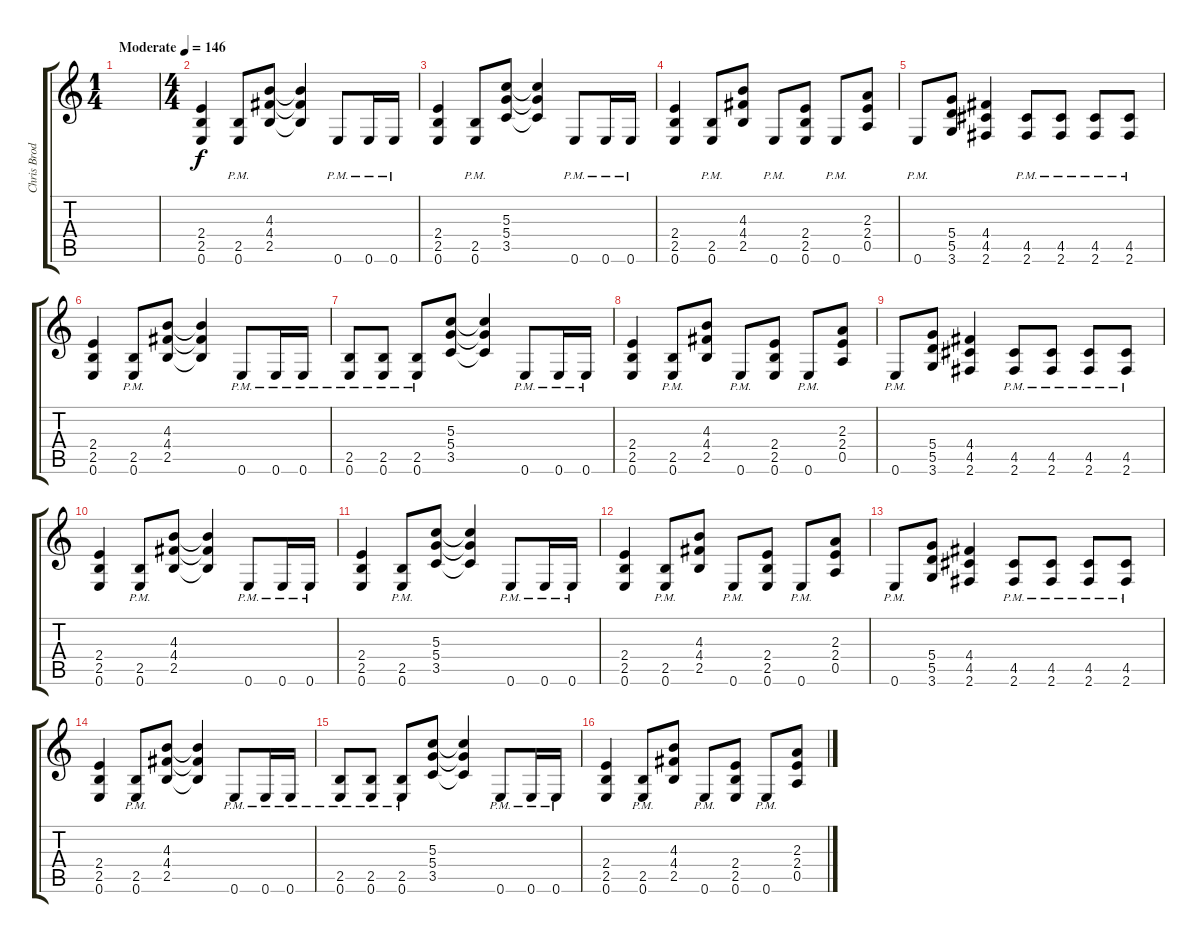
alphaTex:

\track ("Chris Broderick Rythm Gtr." "Chris Brod") {instrument overdrivenguitar}
\staff {score tabs}
\tuning (E4 B3 G3 D3 A2 E2) {hide}
\ts (1 4)
\tempo (146 "Moderate")
\clef g2
\ks c
|
\ts (4 4)
(2.4 2.5 0.6).4 (2.5{pm} 0.6{pm}).8 (4.3 4.4 2.5).8 (4.3{t} 4.4{t} 2.5{t}).4 0.6{pm}.8 0.6{pm}.16 0.6{pm}.16 |
(2.4 2.5 0.6).4 (2.5{pm} 0.6{pm}).8 (5.3 5.4 3.5).8 (5.3{t} 5.4{t} 3.5{t}).4 0.6{pm}.8 0.6{pm}.16 0.6{pm}.16 |
(2.4 2.5 0.6).4 (2.5{pm} 0.6{pm}).8 (4.3 4.4 2.5).8 0.6{pm}.8 (2.4 2.5 0.6).8 0.6{pm}.8 (2.3 2.4 0.5).8 |
0.6{pm}.8 (5.4 5.5 3.6).8 (4.4 4.5 2.6).4 (4.5{pm} 2.6{pm}).8 (4.5{pm} 2.6{pm}).8 (4.5{pm} 2.6{pm}).8 (4.5{pm} 2.6{pm}).8 |
(2.4 2.5 0.6).4 (2.5{pm} 0.6{pm}).8 (4.3 4.4 2.5).8 (4.3{t} 4.4{t} 2.5{t}).4 0.6{pm}.8 0.6{pm}.16 0.6{pm}.16 |
(2.5{pm} 0.6{pm}).8 (2.5{pm} 0.6{pm}).8 (2.5{pm} 0.6{pm}).8 (5.3 5.4 3.5).8 (5.3{t} 5.4{t} 3.5{t}).4 0.6{pm}.8 0.6{pm}.16 0.6{pm}.16 |
(2.4 2.5 0.6).4 (2.5{pm} 0.6{pm}).8 (4.3 4.4 2.5).8 0.6{pm}.8 (2.4 2.5 0.6).8 0.6{pm}.8 (2.3 2.4 0.5).8 |
0.6{pm}.8 (5.4 5.5 3.6).8 (4.4 4.5 2.6).4 (4.5{pm} 2.6{pm}).8 (4.5{pm} 2.6{pm}).8 (4.5{pm} 2.6{pm}).8 (4.5{pm} 2.6{pm}).8 |
(2.4 2.5 0.6).4 (2.5{pm} 0.6{pm}).8 (4.3 4.4 2.5).8 (4.3{t} 4.4{t} 2.5{t}).4 0.6{pm}.8 0.6{pm}.16 0.6{pm}.16 |
(2.4 2.5 0.6).4 (2.5{pm} 0.6{pm}).8 (5.3 5.4 3.5).8 (5.3{t} 5.4{t} 3.5{t}).4 0.6{pm}.8 0.6{pm}.16 0.6{pm}.16 |
(2.4 2.5 0.6).4 (2.5{pm} 0.6{pm}).8 (4.3 4.4 2.5).8 0.6{pm}.8 (2.4 2.5 0.6).8 0.6{pm}.8 (2.3 2.4 0.5).8 |
0.6{pm}.8 (5.4 5.5 3.6).8 (4.4 4.5 2.6).4 (4.5{pm} 2.6{pm}).8 (4.5{pm} 2.6{pm}).8 (4.5{pm} 2.6{pm}).8 (4.5{pm} 2.6{pm}).8 |
(2.4 2.5 0.6).4 (2.5{pm} 0.6{pm}).8 (4.3 4.4 2.5).8 (4.3{t} 4.4{t} 2.5{t}).4 0.6{pm}.8 0.6{pm}.16 0.6{pm}.16 |
(2.5{pm} 0.6{pm}).8 (2.5{pm} 0.6{pm}).8 (2.5{pm} 0.6{pm}).8 (5.3 5.4 3.5).8 (5.3{t} 5.4{t} 3.5{t}).4 0.6{pm}.8 0.6{pm}.16 0.6{pm}.16 |
(2.4 2.5 0.6).4 (2.5{pm} 0.6{pm}).8 (4.3 4.4 2.5).8 0.6{pm}.8 (2.4 2.5 0.6).8 0.6{pm}.8 (2.3 2.4 0.5).8
